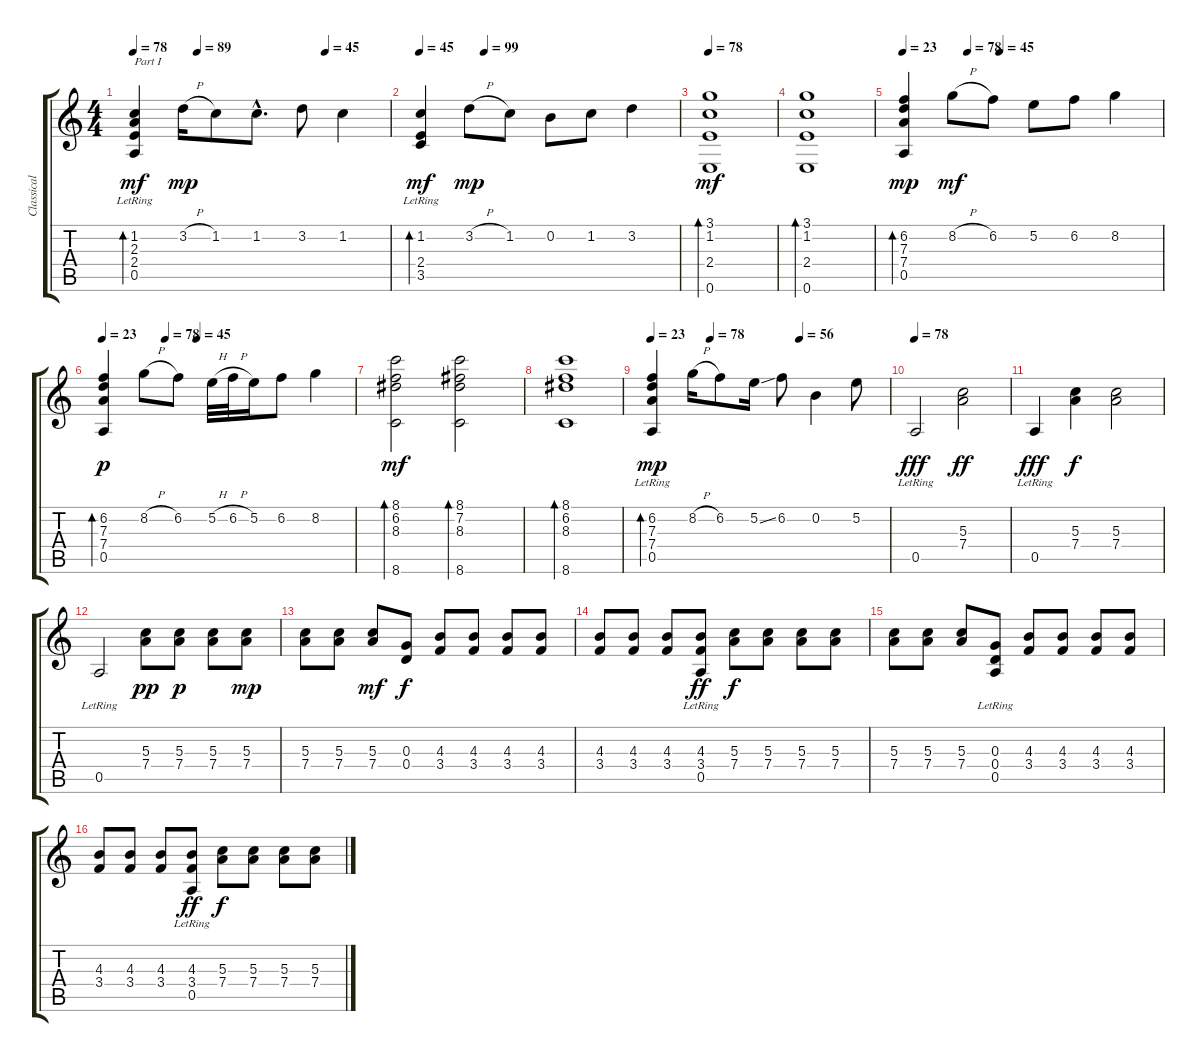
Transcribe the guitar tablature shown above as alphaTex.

\track ("Classical guitar" "Classical ") {instrument acousticguitarnylon}
\staff {score tabs}
\tuning (E4 B3 G3 D3 A2 E2) {hide}
\ts (4 4)
\tempo 78
\tempo 23
\tempo (89 0.25)
\tempo (45 0.75)
\tempo 78
\clef g2
\ks c
(1.2 2.3{lr} 2.4{lr} 0.5{lr}).4{bd 60 txt "Part I" dy mf instrument acousticguitarnylon} 3.2{h}.16{dy mp} 1.2.8 1.2{hac}.8{d} 3.2.8 1.2.4 |
\tempo 45
\tempo (99 0.25)
(1.2 2.4{lr} 3.5{lr}).4{bd 60 dy mf} 3.2{h}.8{dy mp} 1.2.8 0.2.8 1.2.8 3.2.4 |
\tempo 78
(3.1 1.2 2.4 0.6).1{bd 60 dy mf} |
(3.1 1.2 2.4 0.6).1{bd 60} |
\tempo 23
\tempo (78 0.25)
\tempo (45 0.375)
(6.2 7.3 7.4 0.5).4{bd 60 dy mp} 8.2{h}.8{dy mf} 6.2.8 5.2.8 6.2.8 8.2.4 |
\tempo 23
\tempo (78 0.25)
\tempo (45 0.375)
(6.2 7.3 7.4 0.5).4{bd 60 dy p} 8.2{h}.8 6.2.8 5.2{h}.32 6.2{h}.32 5.2.16 6.2.8 8.2.4 |
(8.1 6.2 8.3 8.6).2{bd 60 dy mf} (8.1 7.2 8.3 8.6).2{bd 60} |
(8.1 6.2 8.3 8.6).1{bd 60} |
\tempo 23
\tempo (78 0.25)
\tempo (56 0.625)
(6.2 7.3{lr} 7.4{lr} 0.5{lr}).4{bd 60 dy mp} 8.2{h}.16 6.2.8 5.2{ss}.16 6.2.8 0.2.4 5.2.8 |
\tempo 78
0.5{lr}.2{dy fff} (5.3 7.4).2{dy ff} |
0.5{lr}.4{dy fff} (5.3 7.4).4{dy f} (5.3 7.4).2 |
0.5{lr}.2 (5.3 7.4).8{dy pp} (5.3 7.4).8{dy p} (5.3 7.4).8 (5.3 7.4).8{dy mp} |
(5.3 7.4).8 (5.3 7.4).8 (5.3 7.4).8{dy mf} (0.3 0.4).8{dy f} (4.3 3.4).8 (4.3 3.4).8 (4.3 3.4).8 (4.3 3.4).8 |
(4.3 3.4).8 (4.3 3.4).8 (4.3 3.4).8 (4.3 3.4 0.5{lr}).8{dy ff} (5.3 7.4).8{dy f} (5.3 7.4).8 (5.3 7.4).8 (5.3 7.4).8 |
(5.3 7.4).8 (5.3 7.4).8 (5.3 7.4).8 (0.3 0.4 0.5{lr}).8 (4.3 3.4).8 (4.3 3.4).8 (4.3 3.4).8 (4.3 3.4).8 |
(4.3 3.4).8 (4.3 3.4).8 (4.3 3.4).8 (4.3 3.4 0.5{lr}).8{dy ff} (5.3 7.4).8{dy f} (5.3 7.4).8 (5.3 7.4).8 (5.3 7.4).8
